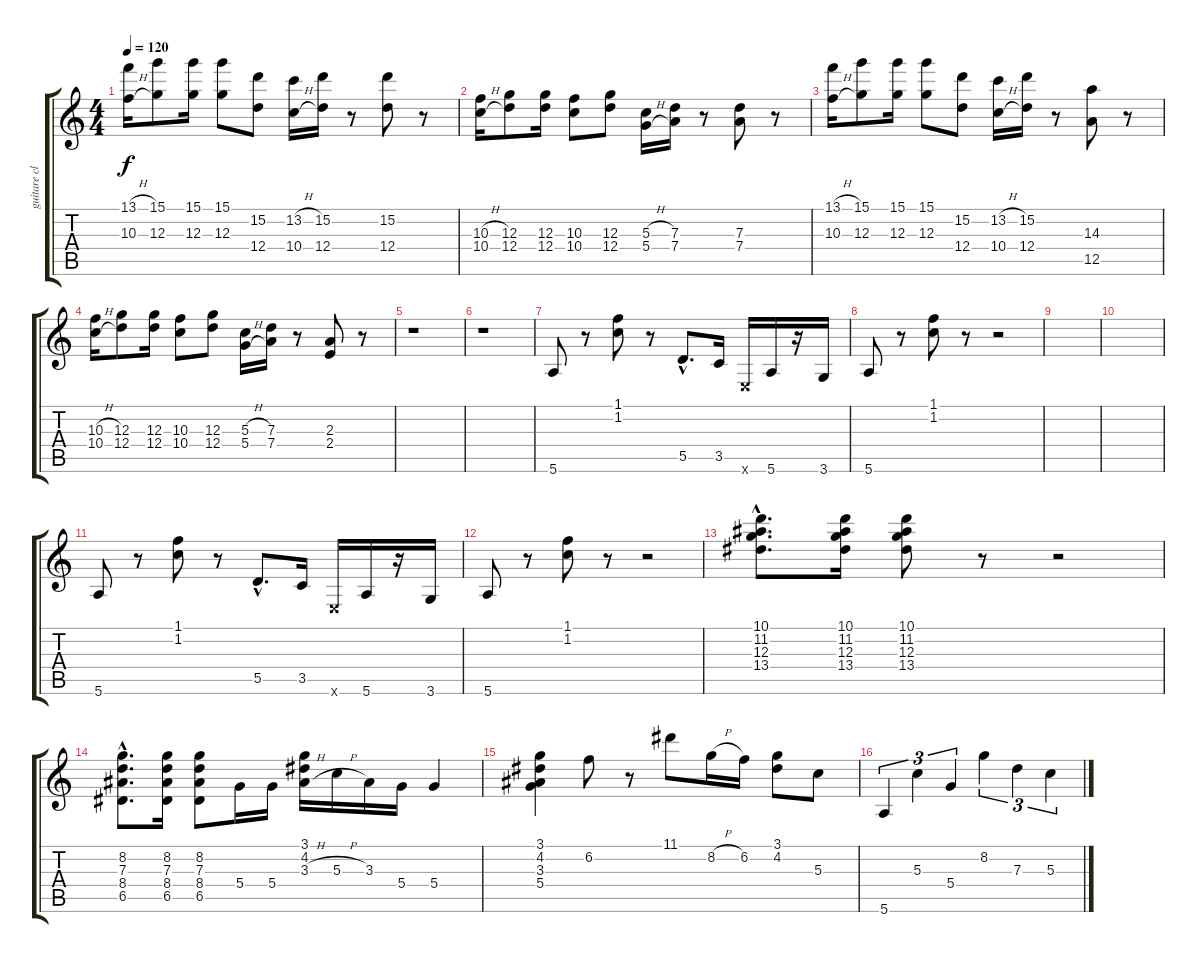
\track ("guitare clean" "guitare cl") {instrument electricguitarclean}
\staff {score tabs}
\tuning (E4 B3 G3 D3 A2 E2) {hide}
\ts (4 4)
\tempo 120
\clef g2
\ks c
(13.1{h} 10.3{h}).16{dy f} (15.1 12.3).8 (15.1 12.3).16 (15.1 12.3).8 (15.2 12.4).8 (13.2{h} 10.4{h}).16 (15.2 12.4).16 r.8 (15.2 12.4).8 r.8 |
(10.3{h} 10.4{h}).16 (12.3 12.4).8 (12.3 12.4).16 (10.3 10.4).8 (12.3 12.4).8 (5.3{h} 5.4{h}).16 (7.3 7.4).16 r.8 (7.3 7.4).8 r.8 |
(13.1{h} 10.3{h}).16 (15.1 12.3).8 (15.1 12.3).16 (15.1 12.3).8 (15.2 12.4).8 (13.2{h} 10.4{h}).16 (15.2 12.4).16 r.8 (14.3 12.5).8 r.8 |
(10.3{h} 10.4{h}).16 (12.3 12.4).8 (12.3 12.4).16 (10.3 10.4).8 (12.3 12.4).8 (5.3{h} 5.4{h}).16 (7.3 7.4).16 r.8 (2.3 2.4).8 r.8 |
r.1 |
r.1 |
5.6.8 r.8 (1.1 1.2).8 r.8 5.5{hac}.8{d} 3.5.16 0.6{x}.16 5.6.16 r.16 3.6.16 |
5.6.8 r.8 (1.1 1.2).8 r.8 r.2 |
|
|
5.6.8 r.8 (1.1 1.2).8 r.8 5.5{hac}.8{d} 3.5.16 0.6{x}.16 5.6.16 r.16 3.6.16 |
5.6.8 r.8 (1.1 1.2).8 r.8 r.2 |
(10.1{hac} 11.2{hac} 12.3{hac} 13.4{hac}).8{d} (10.1 11.2 12.3 13.4).16 (10.1 11.2 12.3 13.4).8 r.8 r.2 |
(8.2{hac} 7.3{hac} 8.4{hac} 6.5{hac}).8{d} (8.2 7.3 8.4 6.5).16 (8.2 7.3 8.4 6.5).8 5.4.16 5.4.16 (3.1 4.2 3.3{h}).16 5.3{h}.16 3.3.16 5.4.16 5.4.4 |
(3.1 4.2 3.3 5.4).4 6.2.8 r.8 11.1.8 8.2{h}.16 6.2.16 (3.1 4.2).8 5.3.8 |
5.6.4{tu (3 2)} 5.3.4{tu (3 2)} 5.4.4{tu (3 2)} 8.2.4{tu (3 2)} 7.3.4{tu (3 2)} 5.3.4{tu (3 2)}
